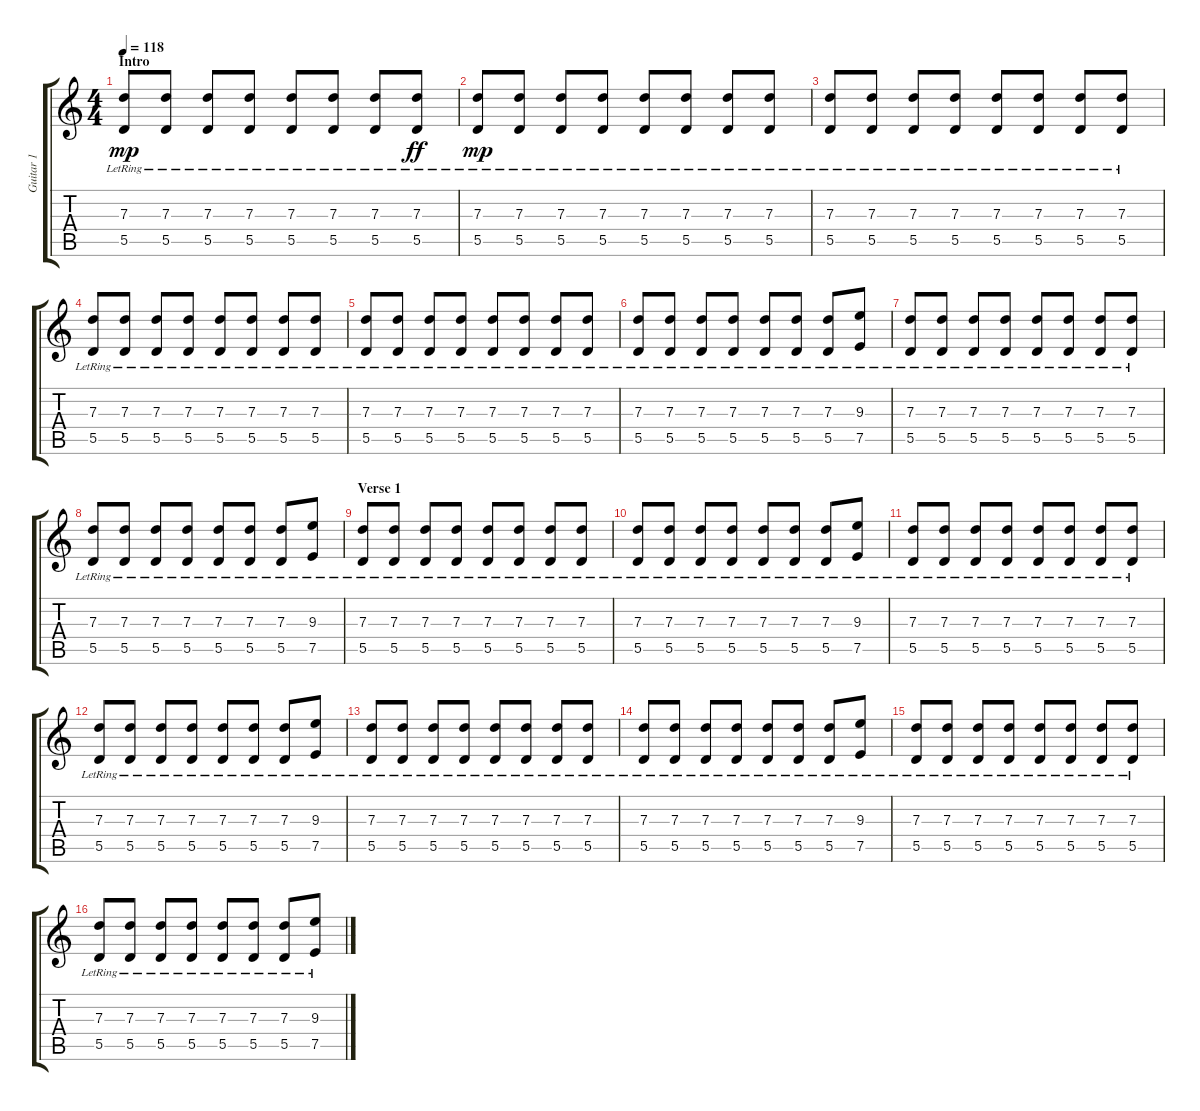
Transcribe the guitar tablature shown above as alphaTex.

\track ("Guitar 1" "Guitar 1") {instrument overdrivenguitar}
\staff {score tabs}
\tuning (E4 B3 G3 D3 A2 E2) {hide}
\ts (4 4)
\section ("" "Intro")
\tempo 118
\clef g2
\ks c
(7.3{lr} 5.5{lr}).8{dy mp instrument overdrivenguitar} (7.3{lr} 5.5{lr}).8 (7.3{lr} 5.5{lr}).8 (7.3{lr} 5.5{lr}).8 (7.3{lr} 5.5{lr}).8 (7.3{lr} 5.5{lr}).8 (7.3{lr} 5.5{lr}).8 (7.3{lr} 5.5{lr}).8{dy ff} |
(7.3{lr} 5.5{lr}).8{dy mp} (7.3{lr} 5.5{lr}).8 (7.3{lr} 5.5{lr}).8 (7.3{lr} 5.5{lr}).8 (7.3{lr} 5.5{lr}).8 (7.3{lr} 5.5{lr}).8 (7.3{lr} 5.5{lr}).8 (7.3{lr} 5.5{lr}).8 |
(7.3{lr} 5.5{lr}).8 (7.3{lr} 5.5{lr}).8 (7.3{lr} 5.5{lr}).8 (7.3{lr} 5.5{lr}).8 (7.3{lr} 5.5{lr}).8 (7.3{lr} 5.5{lr}).8 (7.3{lr} 5.5{lr}).8 (7.3{lr} 5.5{lr}).8 |
(7.3{lr} 5.5{lr}).8 (7.3{lr} 5.5{lr}).8 (7.3{lr} 5.5{lr}).8 (7.3{lr} 5.5{lr}).8 (7.3{lr} 5.5{lr}).8 (7.3{lr} 5.5{lr}).8 (7.3{lr} 5.5{lr}).8 (7.3{lr} 5.5{lr}).8 |
(7.3{lr} 5.5{lr}).8 (7.3{lr} 5.5{lr}).8 (7.3{lr} 5.5{lr}).8 (7.3{lr} 5.5{lr}).8 (7.3{lr} 5.5{lr}).8 (7.3{lr} 5.5{lr}).8 (7.3{lr} 5.5{lr}).8 (7.3{lr} 5.5{lr}).8 |
(7.3{lr} 5.5{lr}).8 (7.3{lr} 5.5{lr}).8 (7.3{lr} 5.5{lr}).8 (7.3{lr} 5.5{lr}).8 (7.3{lr} 5.5{lr}).8 (7.3{lr} 5.5{lr}).8 (7.3{lr} 5.5{lr}).8 (9.3{lr} 7.5{lr}).8 |
(7.3{lr} 5.5{lr}).8 (7.3{lr} 5.5{lr}).8 (7.3{lr} 5.5{lr}).8 (7.3{lr} 5.5{lr}).8 (7.3{lr} 5.5{lr}).8 (7.3{lr} 5.5{lr}).8 (7.3{lr} 5.5{lr}).8 (7.3{lr} 5.5{lr}).8 |
(7.3{lr} 5.5{lr}).8 (7.3{lr} 5.5{lr}).8 (7.3{lr} 5.5{lr}).8 (7.3{lr} 5.5{lr}).8 (7.3{lr} 5.5{lr}).8 (7.3{lr} 5.5{lr}).8 (7.3{lr} 5.5{lr}).8 (9.3{lr} 7.5{lr}).8 |
\section ("" "Verse 1")
(7.3{lr} 5.5{lr}).8 (7.3{lr} 5.5{lr}).8 (7.3{lr} 5.5{lr}).8 (7.3{lr} 5.5{lr}).8 (7.3{lr} 5.5{lr}).8 (7.3{lr} 5.5{lr}).8 (7.3{lr} 5.5{lr}).8 (7.3{lr} 5.5{lr}).8 |
(7.3{lr} 5.5{lr}).8 (7.3{lr} 5.5{lr}).8 (7.3{lr} 5.5{lr}).8 (7.3{lr} 5.5{lr}).8 (7.3{lr} 5.5{lr}).8 (7.3{lr} 5.5{lr}).8 (7.3{lr} 5.5{lr}).8 (9.3{lr} 7.5{lr}).8 |
(7.3{lr} 5.5{lr}).8 (7.3{lr} 5.5{lr}).8 (7.3{lr} 5.5{lr}).8 (7.3{lr} 5.5{lr}).8 (7.3{lr} 5.5{lr}).8 (7.3{lr} 5.5{lr}).8 (7.3{lr} 5.5{lr}).8 (7.3{lr} 5.5{lr}).8 |
(7.3{lr} 5.5{lr}).8 (7.3{lr} 5.5{lr}).8 (7.3{lr} 5.5{lr}).8 (7.3{lr} 5.5{lr}).8 (7.3{lr} 5.5{lr}).8 (7.3{lr} 5.5{lr}).8 (7.3{lr} 5.5{lr}).8 (9.3{lr} 7.5{lr}).8 |
(7.3{lr} 5.5{lr}).8 (7.3{lr} 5.5{lr}).8 (7.3{lr} 5.5{lr}).8 (7.3{lr} 5.5{lr}).8 (7.3{lr} 5.5{lr}).8 (7.3{lr} 5.5{lr}).8 (7.3{lr} 5.5{lr}).8 (7.3{lr} 5.5{lr}).8 |
(7.3{lr} 5.5{lr}).8 (7.3{lr} 5.5{lr}).8 (7.3{lr} 5.5{lr}).8 (7.3{lr} 5.5{lr}).8 (7.3{lr} 5.5{lr}).8 (7.3{lr} 5.5{lr}).8 (7.3{lr} 5.5{lr}).8 (9.3{lr} 7.5{lr}).8 |
(7.3{lr} 5.5{lr}).8 (7.3{lr} 5.5{lr}).8 (7.3{lr} 5.5{lr}).8 (7.3{lr} 5.5{lr}).8 (7.3{lr} 5.5{lr}).8 (7.3{lr} 5.5{lr}).8 (7.3{lr} 5.5{lr}).8 (7.3{lr} 5.5{lr}).8 |
(7.3{lr} 5.5{lr}).8 (7.3{lr} 5.5{lr}).8 (7.3{lr} 5.5{lr}).8 (7.3{lr} 5.5{lr}).8 (7.3{lr} 5.5{lr}).8 (7.3{lr} 5.5{lr}).8 (7.3{lr} 5.5{lr}).8 (9.3{lr} 7.5{lr}).8
